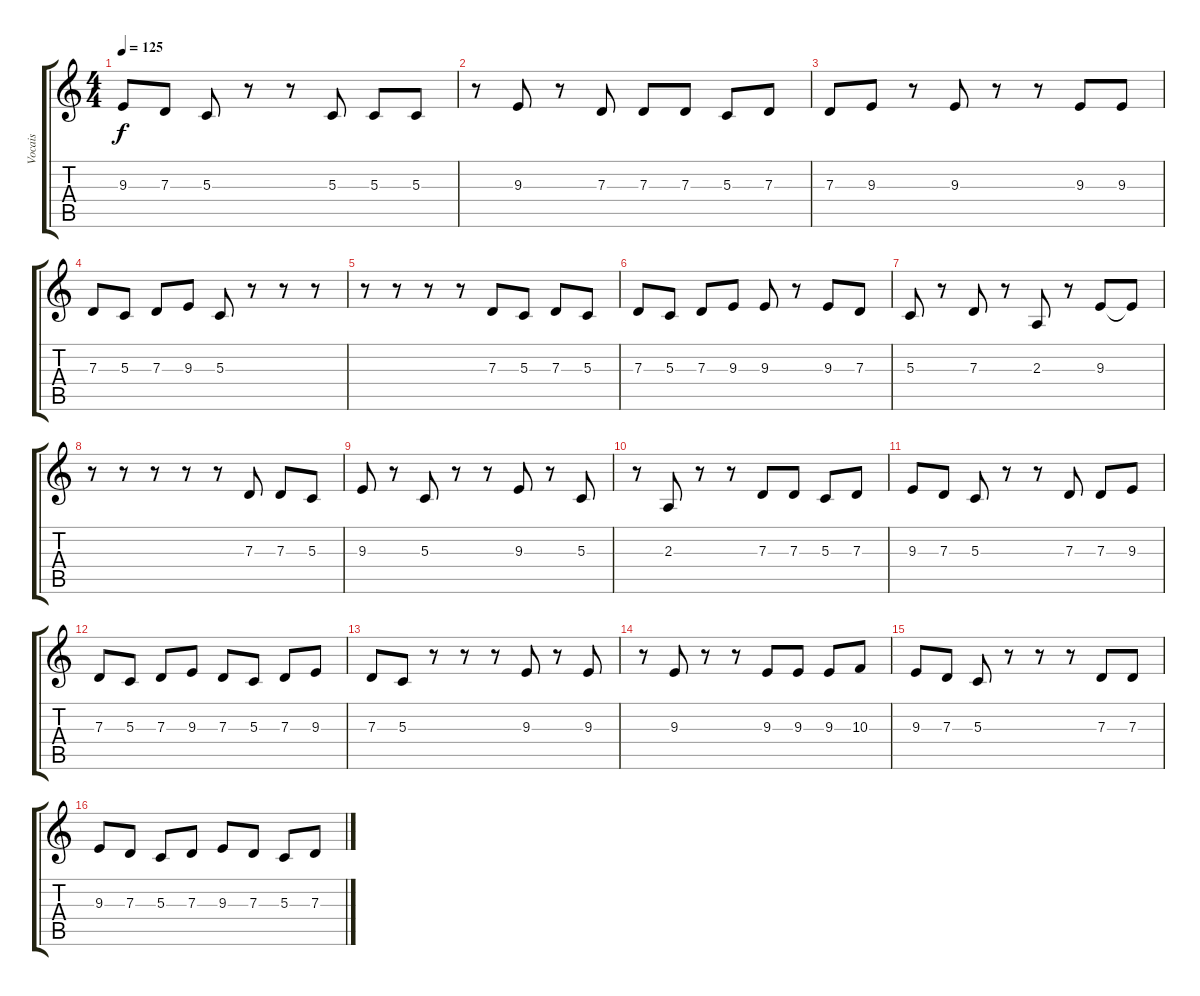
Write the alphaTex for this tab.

\track ("Vocais" "Vocais") {instrument sopranosax}
\staff {score tabs}
\tuning (E4 B3 G3 D3 A2 E2) {hide}
\ts (4 4)
\tempo 125
\clef g2
\ks c
9.3.8{dy f} 7.3.8 5.3.8 r.8 r.8 5.3.8 5.3.8 5.3.8 |
r.8 9.3.8 r.8 7.3.8 7.3.8 7.3.8 5.3.8 7.3.8 |
7.3.8 9.3.8 r.8 9.3.8 r.8 r.8 9.3.8 9.3.8 |
7.3.8 5.3.8 7.3.8 9.3.8 5.3.8 r.8 r.8 r.8 |
r.8 r.8 r.8 r.8 7.3.8 5.3.8 7.3.8 5.3.8 |
7.3.8 5.3.8 7.3.8 9.3.8 9.3.8 r.8 9.3.8 7.3.8 |
5.3.8 r.8 7.3.8 r.8 2.3.8 r.8 9.3.8 9.3{t}.8 |
r.8 r.8 r.8 r.8 r.8 7.3.8 7.3.8 5.3.8 |
9.3.8 r.8 5.3.8 r.8 r.8 9.3.8 r.8 5.3.8 |
r.8 2.3.8 r.8 r.8 7.3.8 7.3.8 5.3.8 7.3.8 |
9.3.8 7.3.8 5.3.8 r.8 r.8 7.3.8 7.3.8 9.3.8 |
7.3.8 5.3.8 7.3.8 9.3.8 7.3.8 5.3.8 7.3.8 9.3.8 |
7.3.8 5.3.8 r.8 r.8 r.8 9.3.8 r.8 9.3.8 |
r.8 9.3.8 r.8 r.8 9.3.8 9.3.8 9.3.8 10.3.8 |
9.3.8 7.3.8 5.3.8 r.8 r.8 r.8 7.3.8 7.3.8 |
9.3.8 7.3.8 5.3.8 7.3.8 9.3.8 7.3.8 5.3.8 7.3.8
